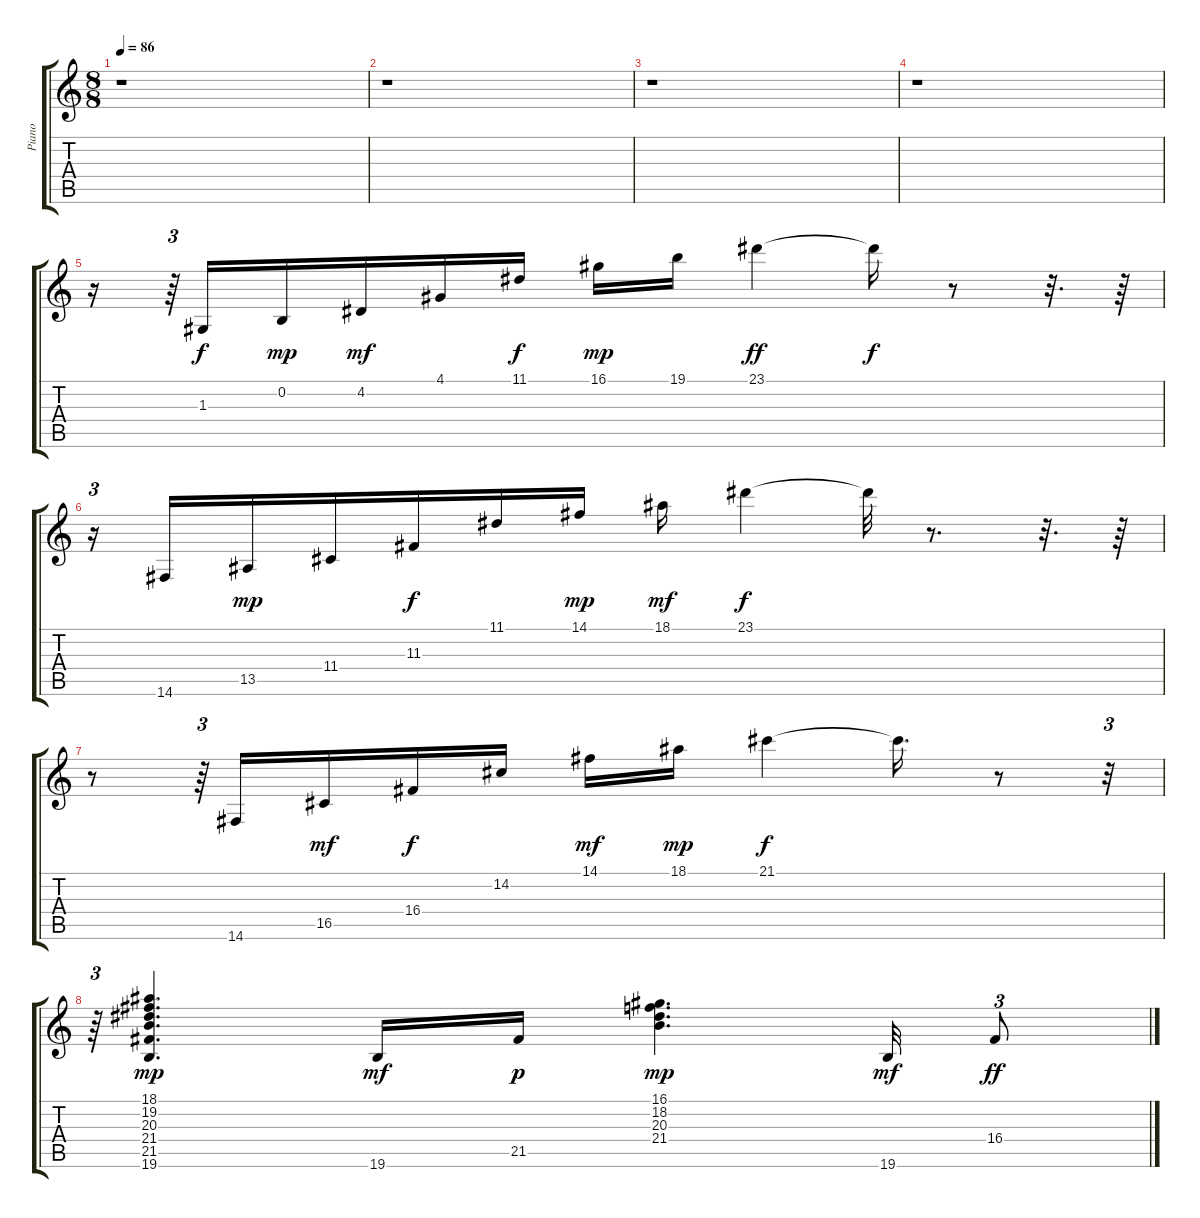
\track ("Piano" "Piano") {instrument brightacousticpiano}
\staff {score tabs}
\tuning (E4 B3 G3 D3 A2 E2) {hide}
\ts (8 8)
\tempo 86
\clef g2
\ks c
r.1{dy f} |
r.1 |
r.1 |
r.1 |
r.16 r.64{tu (3 2)} 1.3.16 0.2.16{dy mp} 4.2.16{dy mf} 4.1.16 11.1.16{dy f} 16.1.16{dy mp} 19.1.16 23.1.4{dy ff} 23.1{t}.16{dy f} r.8 r.32{d} r.64 |
r.16{tu (3 2)} 14.6.16 13.5.16{dy mp} 11.4.16 11.3.16{dy f} 11.1.16 14.1.16{dy mp} 18.1.16{dy mf} 23.1.4{dy f} 23.1{t}.32 r.8{d} r.32{d} r.64 |
r.8 r.64{tu (3 2)} 14.6.16 16.5.16{dy mf} 16.4.16{dy f} 14.2.16 14.1.16{dy mf} 18.1.16{dy mp} 21.1.4{dy f} 21.1{t}.16{d} r.8 r.32{tu (3 2)} |
r.64{tu (3 2)} (18.1 19.2 20.3 21.4 21.5 19.6).4{d dy mp} 19.6.16{dy mf} 21.5.16{dy p} (16.1 18.2 20.3 21.4).4{d dy mp} 19.6.32{dy mf} 16.4.8{tu (3 2) dy ff}
